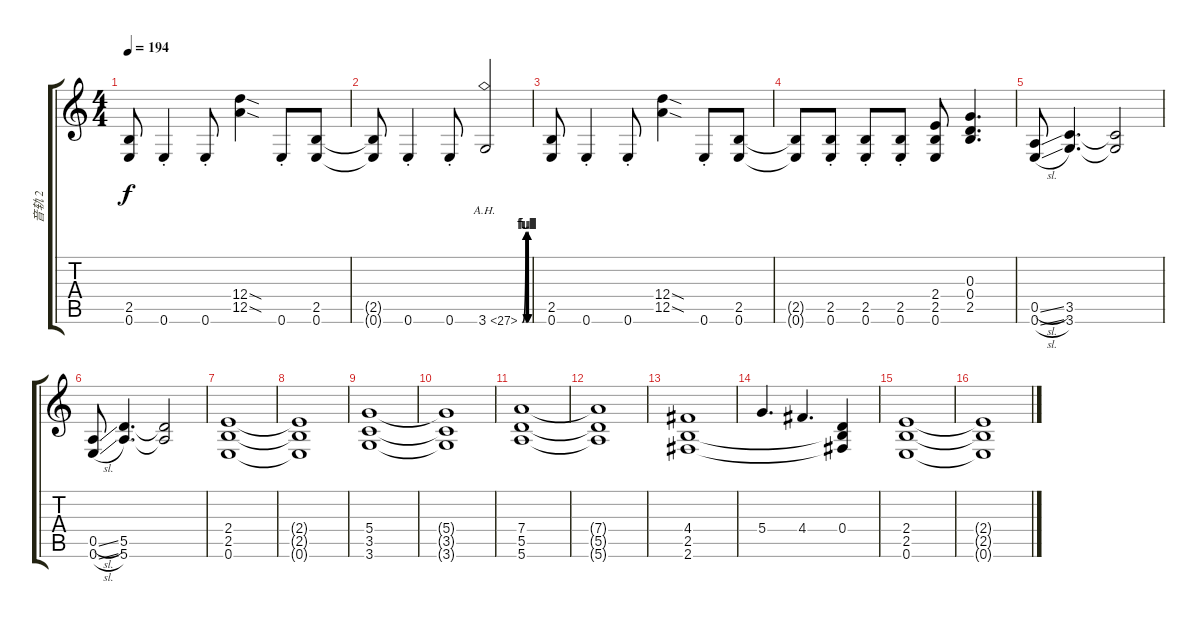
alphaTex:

\track ("音轨 2" "音轨 2") {instrument overdrivenguitar}
\staff {score tabs}
\tuning (E4 B3 G3 D3 A2 E2) {hide}
\ts (4 4)
\tempo 194
\clef g2
\ks c
(2.5 0.6).8{dy f volume 13} 0.6{st}.4 0.6{st}.8 (12.4{sod} 12.5{sod}).4 0.6{st}.8 (2.5 0.6).8 |
(2.5{t} 0.6{t}).8 0.6{st}.4 0.6{st}.8 3.6{be (custom 0 0 35 4 40 0 45 4 50 0 55 4 60 0) ah 24}.2 |
(2.5 0.6).8 0.6{st}.4 0.6{st}.8 (12.4{sod} 12.5{sod}).4 0.6{st}.8 (2.5 0.6).8 |
(2.5{t} 0.6{t}).8 (2.5{st} 0.6{st}).8 (2.5{st} 0.6{st}).8 (2.5{st} 0.6{st}).8 (2.4 2.5 0.6).8 (0.3 0.4 2.5).4{d} |
(0.5{sl} 0.6{sl}).8 (3.5 3.6).4{d} (3.5{t} 3.6{t}).2 |
(0.5{sl} 0.6{sl}).8 (5.5 5.6).4{d} (5.5{t} 5.6{t}).2 |
(2.4 2.5 0.6).1 |
(2.4{t} 2.5{t} 0.6{t}).1 |
(5.4 3.5 3.6).1 |
(5.4{t} 3.5{t} 3.6{t}).1 |
(7.4 5.5 5.6).1 |
(7.4{t} 5.5{t} 5.6{t}).1 |
(4.4 2.5 2.6).1 |
5.4.4{d} 4.4.4{d} (0.4 2.5{t} 2.6{t}).4 |
(2.4 2.5 0.6).1 |
(2.4{t} 2.5{t} 0.6{t}).1
